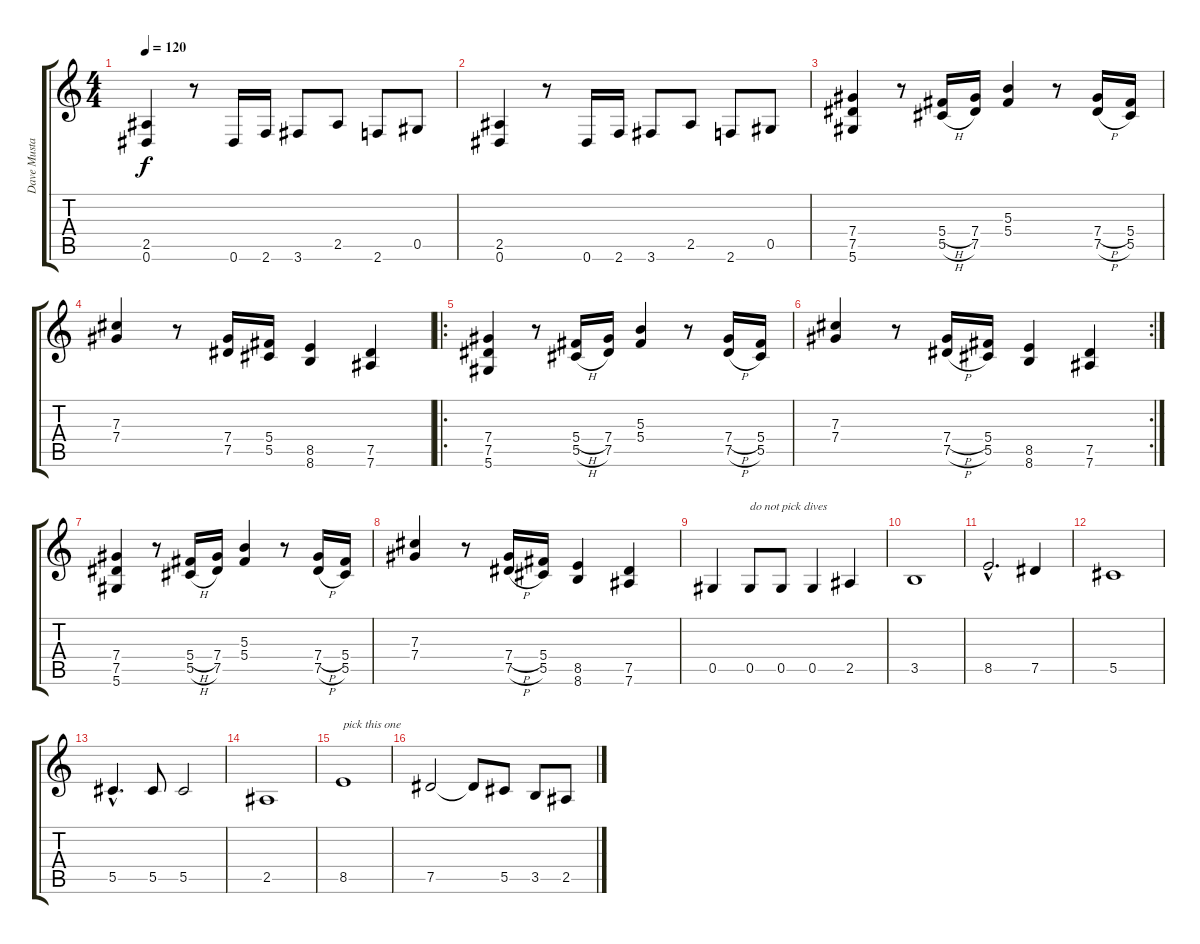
\track ("Dave Mustaine (Gtr 1)" "Dave Musta") {instrument distortionguitar}
\staff {score tabs}
\tuning (Eb4 Bb3 Gb3 Db3 Ab2 Eb2) {hide}
\ts (4 4)
\tempo 120
\clef g2
\ks c
(2.5 0.6).4{dy f} r.8 0.6.16 2.6.16 3.6.8 2.5.8 2.6.8 0.5.8 |
(2.5 0.6).4 r.8 0.6.16 2.6.16 3.6.8 2.5.8 2.6.8 0.5.8 |
(7.4 7.5 5.6).4 r.8 (5.4{h} 5.5{h}).16 (7.4 7.5).16 (5.3 5.4).4 r.8 (7.4{h} 7.5{h}).16 (5.4 5.5).16 |
(7.3 7.4).4 r.8 (7.4 7.5).16 (5.4 5.5).16 (8.5 8.6).4 (7.5 7.6).4 |
\ro
(7.4 7.5 5.6).4 r.8 (5.4{h} 5.5{h}).16 (7.4 7.5).16 (5.3 5.4).4 r.8 (7.4{h} 7.5{h}).16 (5.4 5.5).16 |
\rc 2
(7.3 7.4).4 r.8 (7.4{h} 7.5{h}).16 (5.4 5.5).16 (8.5 8.6).4 (7.5 7.6).4 |
(7.4 7.5 5.6).4 r.8 (5.4{h} 5.5{h}).16 (7.4 7.5).16 (5.3 5.4).4 r.8 (7.4{h} 7.5{h}).16 (5.4 5.5).16 |
(7.3 7.4).4 r.8 (7.4{h} 7.5{h}).16 (5.4 5.5).16 (8.5 8.6).4 (7.5 7.6).4 |
0.5.4 0.5.8{txt "do not pick dives"} 0.5.8 0.5.4 2.5.4 |
3.5.1 |
8.5{hac}.2{d} 7.5.4 |
5.5.1 |
5.5{hac}.4{d} 5.5.8 5.5.2 |
2.5.1 |
8.5.1{txt "pick this one"} |
7.5.2 7.5{t}.8 5.5.8 3.5.8 2.5.8
